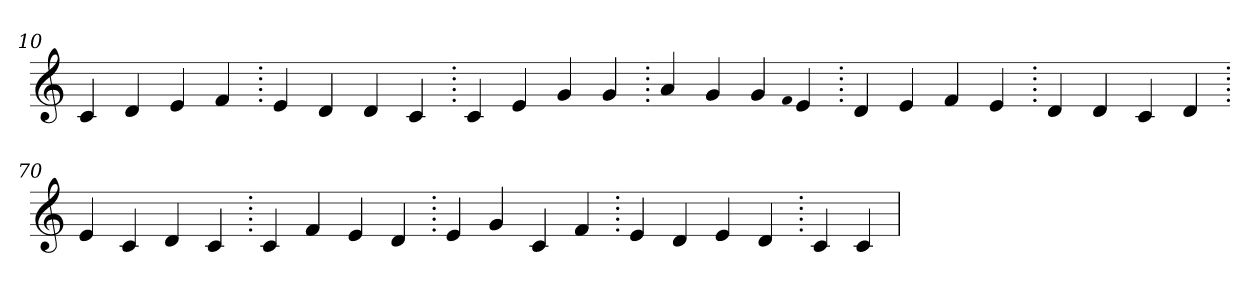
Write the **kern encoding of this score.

**kern
*part1
*staff1
*clefG2
=10.
4c
4d
4e
4f
=20.
4e
4d
4d
4c
=30.
4c
4e
4g
4g
=40.
4a
4g
4g
qqf
4e
=50.
4d
4e
4f
4e
=60.
4d
4d
4c
4d
=70.
4e
4c
4d
4c
=80.
4c
4f
4e
4d
=90.
4e
4g
4c
4f
=100.
4e
4d
4e
4d
=110.
4c
4c
=
*-
